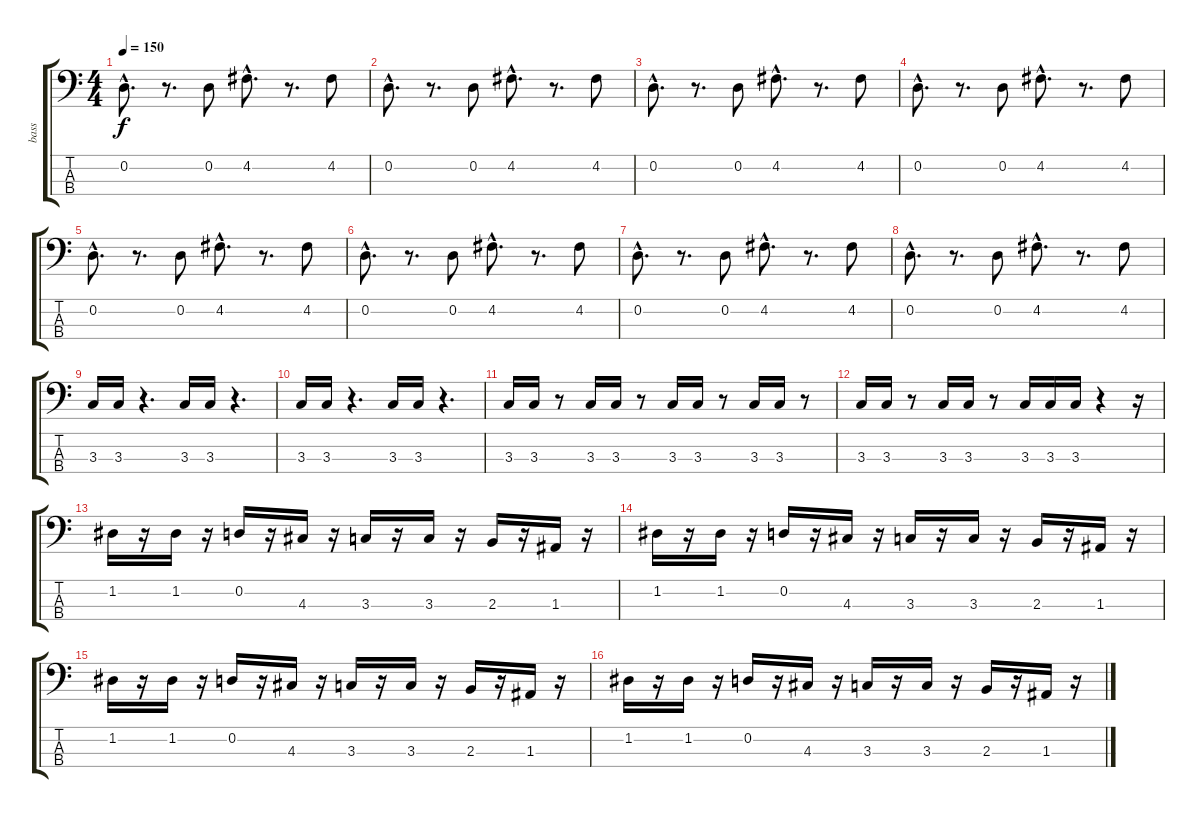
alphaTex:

\track ("bass" "bass") {instrument electricbassfinger}
\staff {score tabs}
\tuning (G2 D2 A1 E1) {hide}
\ts (4 4)
\tempo 150
\clef f4
\ks c
0.2{hac}.8{d dy f} r.8{d} 0.2.8 4.2{hac}.8{d} r.8{d} 4.2.8 |
0.2{hac}.8{d} r.8{d} 0.2.8 4.2{hac}.8{d} r.8{d} 4.2.8 |
0.2{hac}.8{d} r.8{d} 0.2.8 4.2{hac}.8{d} r.8{d} 4.2.8 |
0.2{hac}.8{d} r.8{d} 0.2.8 4.2{hac}.8{d} r.8{d} 4.2.8 |
0.2{hac}.8{d} r.8{d} 0.2.8 4.2{hac}.8{d} r.8{d} 4.2.8 |
0.2{hac}.8{d} r.8{d} 0.2.8 4.2{hac}.8{d} r.8{d} 4.2.8 |
0.2{hac}.8{d} r.8{d} 0.2.8 4.2{hac}.8{d} r.8{d} 4.2.8 |
0.2{hac}.8{d} r.8{d} 0.2.8 4.2{hac}.8{d} r.8{d} 4.2.8 |
3.3.16 3.3.16 r.4{d} 3.3.16 3.3.16 r.4{d} |
3.3.16 3.3.16 r.4{d} 3.3.16 3.3.16 r.4{d} |
3.3.16 3.3.16 r.8 3.3.16 3.3.16 r.8 3.3.16 3.3.16 r.8 3.3.16 3.3.16 r.8 |
3.3.16 3.3.16 r.8 3.3.16 3.3.16 r.8 3.3.16 3.3.16 3.3.16 r.4 r.16 |
1.2.16 r.16 1.2.16 r.16 0.2.16 r.16 4.3.16 r.16 3.3.16 r.16 3.3.16 r.16 2.3.16 r.16 1.3.16 r.16 |
1.2.16 r.16 1.2.16 r.16 0.2.16 r.16 4.3.16 r.16 3.3.16 r.16 3.3.16 r.16 2.3.16 r.16 1.3.16 r.16 |
1.2.16 r.16 1.2.16 r.16 0.2.16 r.16 4.3.16 r.16 3.3.16 r.16 3.3.16 r.16 2.3.16 r.16 1.3.16 r.16 |
1.2.16 r.16 1.2.16 r.16 0.2.16 r.16 4.3.16 r.16 3.3.16 r.16 3.3.16 r.16 2.3.16 r.16 1.3.16 r.16
